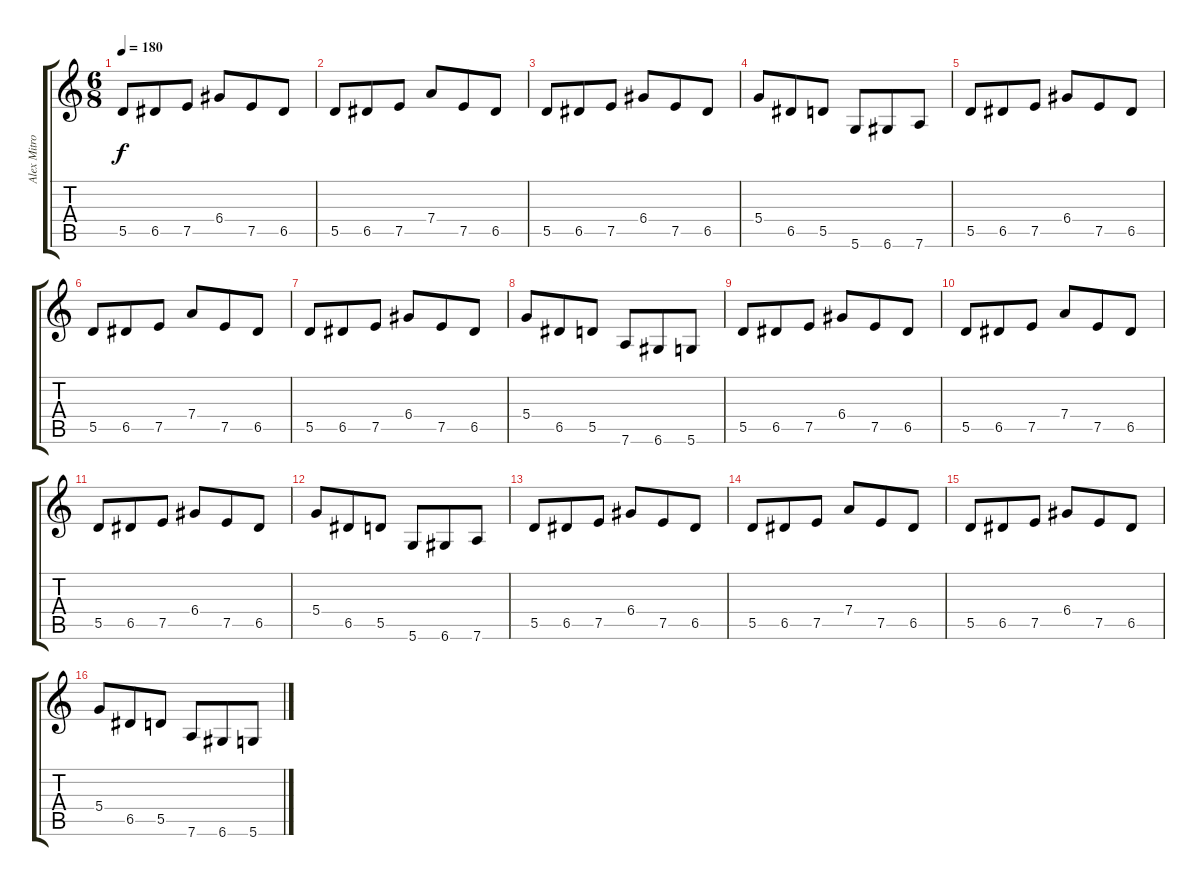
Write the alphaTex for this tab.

\track ("Alex Mitroff" "Alex Mitro") {instrument overdrivenguitar}
\staff {score tabs}
\tuning (E4 B3 G3 D3 A2 D2) {hide}
\ts (6 8)
\tempo 180
\clef g2
\ks c
5.5.8{dy f} 6.5.8 7.5.8 6.4.8 7.5.8 6.5.8 |
5.5.8 6.5.8 7.5.8 7.4.8 7.5.8 6.5.8 |
5.5.8 6.5.8 7.5.8 6.4.8 7.5.8 6.5.8 |
5.4.8 6.5.8 5.5.8 5.6.8 6.6.8 7.6.8 |
5.5.8 6.5.8 7.5.8 6.4.8 7.5.8 6.5.8 |
5.5.8 6.5.8 7.5.8 7.4.8 7.5.8 6.5.8 |
5.5.8 6.5.8 7.5.8 6.4.8 7.5.8 6.5.8 |
5.4.8 6.5.8 5.5.8 7.6.8 6.6.8 5.6.8 |
5.5.8 6.5.8 7.5.8 6.4.8 7.5.8 6.5.8 |
5.5.8 6.5.8 7.5.8 7.4.8 7.5.8 6.5.8 |
5.5.8 6.5.8 7.5.8 6.4.8 7.5.8 6.5.8 |
5.4.8 6.5.8 5.5.8 5.6.8 6.6.8 7.6.8 |
5.5.8 6.5.8 7.5.8 6.4.8 7.5.8 6.5.8 |
5.5.8 6.5.8 7.5.8 7.4.8 7.5.8 6.5.8 |
5.5.8 6.5.8 7.5.8 6.4.8 7.5.8 6.5.8 |
5.4.8 6.5.8 5.5.8 7.6.8 6.6.8 5.6.8
